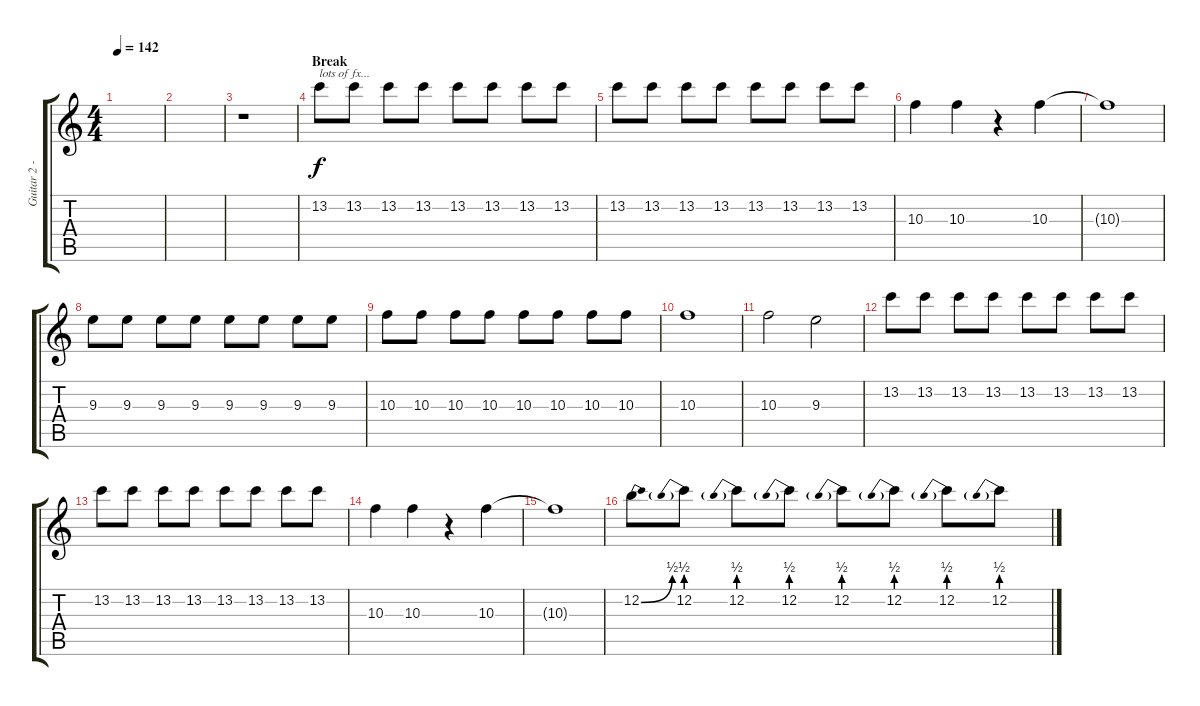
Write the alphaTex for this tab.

\track ("Guitar 2 - Drop D, center" "Guitar 2 -") {instrument overdrivenguitar}
\staff {score tabs}
\tuning (E4 B3 G3 D3 A2 D2) {hide}
\ts (4 4)
\tempo 142
\clef g2
\ks c
|
|
r.1{volume 12} |
\section ("" "Break")
13.2.8{txt "lots of fx..."} 13.2.8 13.2.8 13.2.8 13.2.8 13.2.8 13.2.8 13.2.8 |
13.2.8 13.2.8 13.2.8 13.2.8 13.2.8 13.2.8 13.2.8 13.2.8 |
10.3.4 10.3.4 r.4 10.3.4 |
10.3{t}.1 |
9.3.8 9.3.8 9.3.8 9.3.8 9.3.8 9.3.8 9.3.8 9.3.8 |
10.3.8 10.3.8 10.3.8 10.3.8 10.3.8 10.3.8 10.3.8 10.3.8 |
10.3.1 |
10.3.2 9.3.2 |
13.2.8 13.2.8 13.2.8 13.2.8 13.2.8 13.2.8 13.2.8 13.2.8 |
13.2.8 13.2.8 13.2.8 13.2.8 13.2.8 13.2.8 13.2.8 13.2.8 |
10.3.4 10.3.4 r.4 10.3.4 |
10.3{t}.1 |
12.2{be (bend 0 0 60 2)}.8 12.2{be (prebend 0 2 60 2)}.8 12.2{be (prebend 0 2 60 2)}.8 12.2{be (prebend 0 2 60 2)}.8 12.2{be (prebend 0 2 60 2)}.8 12.2{be (prebend 0 2 60 2)}.8 12.2{be (prebend 0 2 60 2)}.8 12.2{be (prebend 0 2 60 2)}.8
